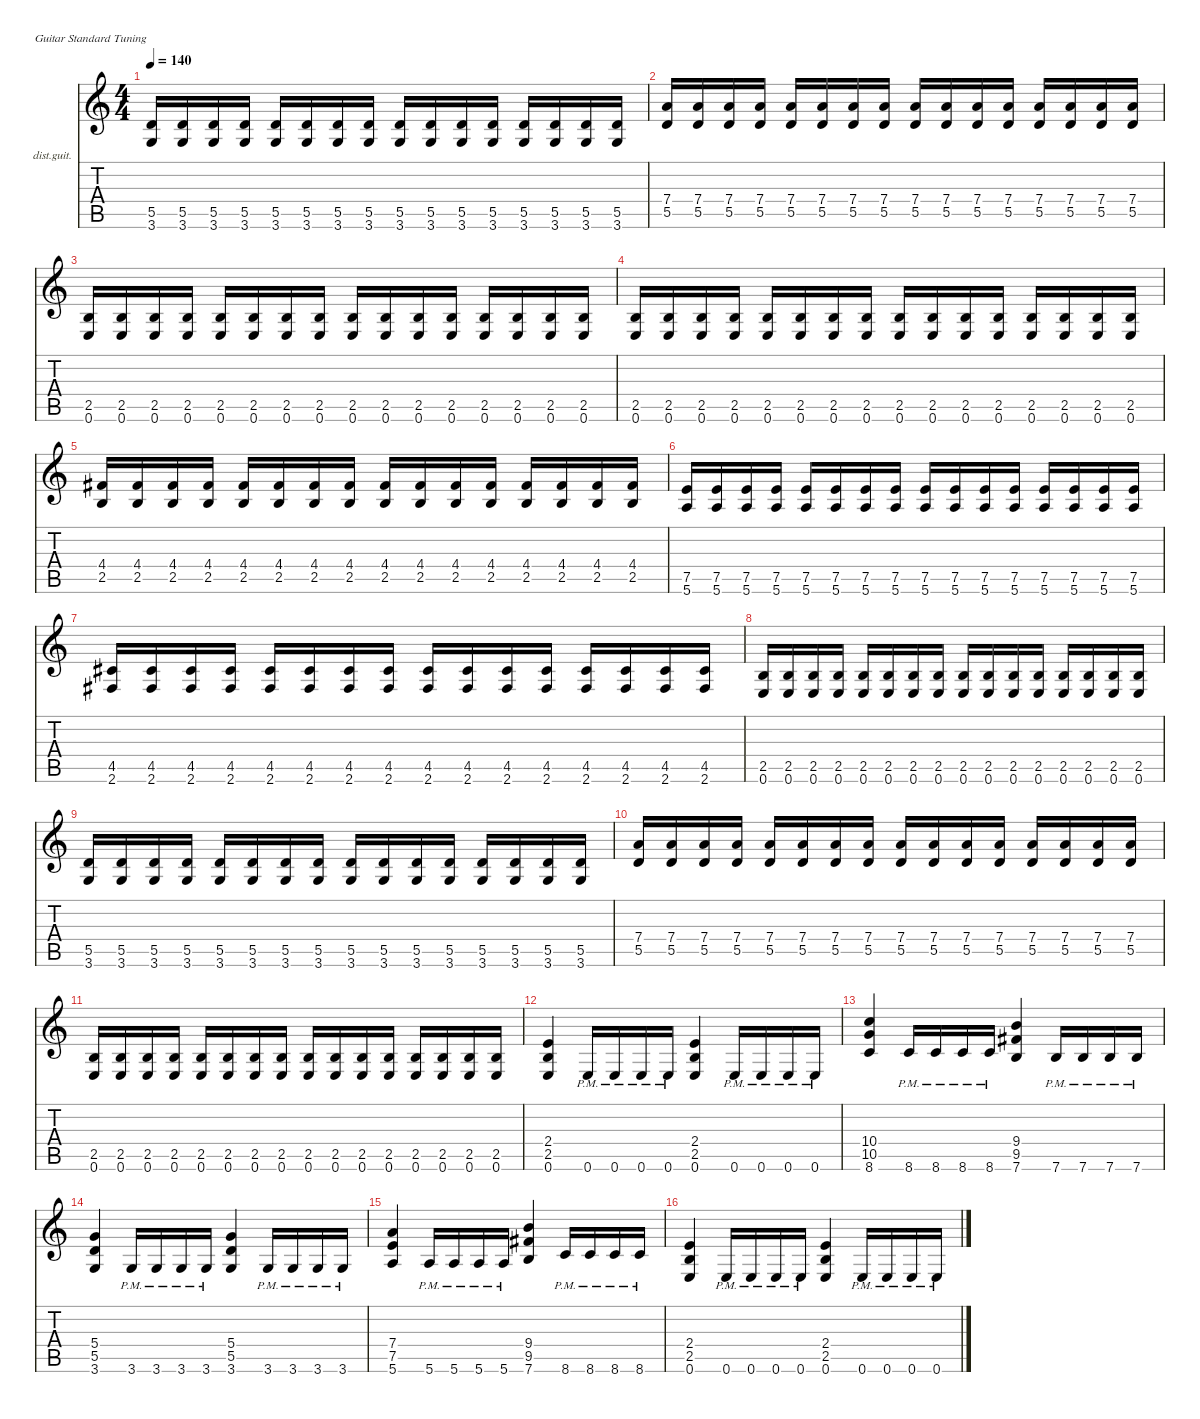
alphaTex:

\defaultSystemsLayout 4
\hideDynamics
\bracketExtendMode nobrackets
\firstSystemTrackNameOrientation horizontal
\otherSystemsTrackNameOrientation horizontal
\track ("Rythm Guitar" "dist.guit.") {instrument distortionguitar}
\staff {score tabs}
\tuning (E4 B3 G3 D3 A2 E2)
\ts (4 4)
\tempo 140
\clef g2
\ks c
(3.6 5.5).16{dy mf} (3.6 5.5).16 (3.6 5.5).16 (3.6 5.5).16 (3.6 5.5).16 (3.6 5.5).16 (3.6 5.5).16 (5.5 3.6).16 (3.6 5.5).16 (3.6 5.5).16 (3.6 5.5).16 (3.6 5.5).16 (3.6 5.5).16 (3.6 5.5).16 (3.6 5.5).16 (5.5 3.6).16 |
(5.5 7.4).16 (5.5 7.4).16 (5.5 7.4).16 (5.5 7.4).16 (5.5 7.4).16 (5.5 7.4).16 (5.5 7.4).16 (5.5 7.4).16 (5.5 7.4).16 (5.5 7.4).16 (5.5 7.4).16 (5.5 7.4).16 (5.5 7.4).16 (5.5 7.4).16 (5.5 7.4).16 (5.5 7.4).16 |
(0.6 2.5).16 (0.6 2.5).16 (0.6 2.5).16 (0.6 2.5).16 (0.6 2.5).16 (0.6 2.5).16 (0.6 2.5).16 (0.6 2.5).16 (0.6 2.5).16 (0.6 2.5).16 (0.6 2.5).16 (0.6 2.5).16 (0.6 2.5).16 (0.6 2.5).16 (0.6 2.5).16 (0.6 2.5).16 |
(0.6 2.5).16 (0.6 2.5).16 (0.6 2.5).16 (0.6 2.5).16 (0.6 2.5).16 (0.6 2.5).16 (0.6 2.5).16 (0.6 2.5).16 (0.6 2.5).16 (0.6 2.5).16 (0.6 2.5).16 (0.6 2.5).16 (0.6 2.5).16 (0.6 2.5).16 (0.6 2.5).16 (0.6 2.5).16 |
(2.5 4.4{acc #}).16 (2.5 4.4{acc #}).16 (2.5 4.4{acc #}).16 (2.5 4.4{acc #}).16 (2.5 4.4{acc #}).16 (2.5 4.4{acc #}).16 (2.5 4.4{acc #}).16 (2.5 4.4{acc #}).16 (2.5 4.4{acc #}).16 (2.5 4.4{acc #}).16 (2.5 4.4{acc #}).16 (2.5 4.4{acc #}).16 (2.5 4.4{acc #}).16 (2.5 4.4{acc #}).16 (2.5 4.4{acc #}).16 (2.5 4.4{acc #}).16 |
(7.5 5.6).16 (5.6 7.5).16 (5.6 7.5).16 (5.6 7.5).16 (5.6 7.5).16 (5.6 7.5).16 (5.6 7.5).16 (5.6 7.5).16 (5.6 7.5).16 (5.6 7.5).16 (5.6 7.5).16 (5.6 7.5).16 (5.6 7.5).16 (5.6 7.5).16 (5.6 7.5).16 (5.6 7.5).16 |
(2.6{acc #} 4.5{acc #}).16 (4.5{acc #} 2.6{acc #}).16 (4.5{acc #} 2.6{acc #}).16 (4.5{acc #} 2.6{acc #}).16 (4.5{acc #} 2.6{acc #}).16 (4.5{acc #} 2.6{acc #}).16 (4.5{acc #} 2.6{acc #}).16 (4.5{acc #} 2.6{acc #}).16 (2.6{acc #} 4.5{acc #}).16 (4.5{acc #} 2.6{acc #}).16 (4.5{acc #} 2.6{acc #}).16 (4.5{acc #} 2.6{acc #}).16 (4.5{acc #} 2.6{acc #}).16 (4.5{acc #} 2.6{acc #}).16 (4.5{acc #} 2.6{acc #}).16 (4.5{acc #} 2.6{acc #}).16 |
(0.6 2.5).16 (0.6 2.5).16 (0.6 2.5).16 (0.6 2.5).16 (0.6 2.5).16 (0.6 2.5).16 (0.6 2.5).16 (0.6 2.5).16 (0.6 2.5).16 (0.6 2.5).16 (0.6 2.5).16 (0.6 2.5).16 (0.6 2.5).16 (0.6 2.5).16 (0.6 2.5).16 (0.6 2.5).16 |
(3.6 5.5).16 (3.6 5.5).16 (3.6 5.5).16 (3.6 5.5).16 (3.6 5.5).16 (3.6 5.5).16 (3.6 5.5).16 (5.5 3.6).16 (3.6 5.5).16 (3.6 5.5).16 (3.6 5.5).16 (3.6 5.5).16 (3.6 5.5).16 (3.6 5.5).16 (3.6 5.5).16 (5.5 3.6).16 |
(5.5 7.4).16 (5.5 7.4).16 (5.5 7.4).16 (5.5 7.4).16 (5.5 7.4).16 (5.5 7.4).16 (5.5 7.4).16 (5.5 7.4).16 (5.5 7.4).16 (5.5 7.4).16 (5.5 7.4).16 (5.5 7.4).16 (5.5 7.4).16 (5.5 7.4).16 (5.5 7.4).16 (5.5 7.4).16 |
(0.6 2.5).16 (0.6 2.5).16 (0.6 2.5).16 (0.6 2.5).16 (0.6 2.5).16 (0.6 2.5).16 (0.6 2.5).16 (0.6 2.5).16 (0.6 2.5).16 (0.6 2.5).16 (0.6 2.5).16 (0.6 2.5).16 (0.6 2.5).16 (0.6 2.5).16 (0.6 2.5).16 (0.6 2.5).16 |
(0.6 2.5 2.4).4 0.6{pm}.16 0.6{pm}.16 0.6{pm}.16 0.6{pm}.16 (0.6 2.5 2.4).4 0.6{pm}.16 0.6{pm}.16 0.6{pm}.16 0.6{pm}.16 |
(8.6 10.5 10.4).4 8.6{pm}.16 8.6{pm}.16 8.6{pm}.16 8.6{pm}.16 (7.6 9.5{acc #} 9.4).4 7.6{pm}.16 7.6{pm}.16 7.6{pm}.16 7.6{pm}.16 |
(3.6 5.5 5.4).4 3.6{pm}.16 3.6{pm}.16 3.6{pm}.16 3.6{pm}.16 (3.6 5.5 5.4).4 3.6{pm}.16 3.6{pm}.16 3.6{pm}.16 3.6{pm}.16 |
(5.6 7.5 7.4).4 5.6{pm}.16 5.6{pm}.16 5.6{pm}.16 5.6{pm}.16 (7.6 9.5{acc #} 9.4).4 8.6{pm}.16 8.6{pm}.16 8.6{pm}.16 8.6{pm}.16 |
(0.6 2.5 2.4).4 0.6{pm}.16 0.6{pm}.16 0.6{pm}.16 0.6{pm}.16 (0.6 2.5 2.4).4 0.6{pm}.16 0.6{pm}.16 0.6{pm}.16 0.6{pm}.16
